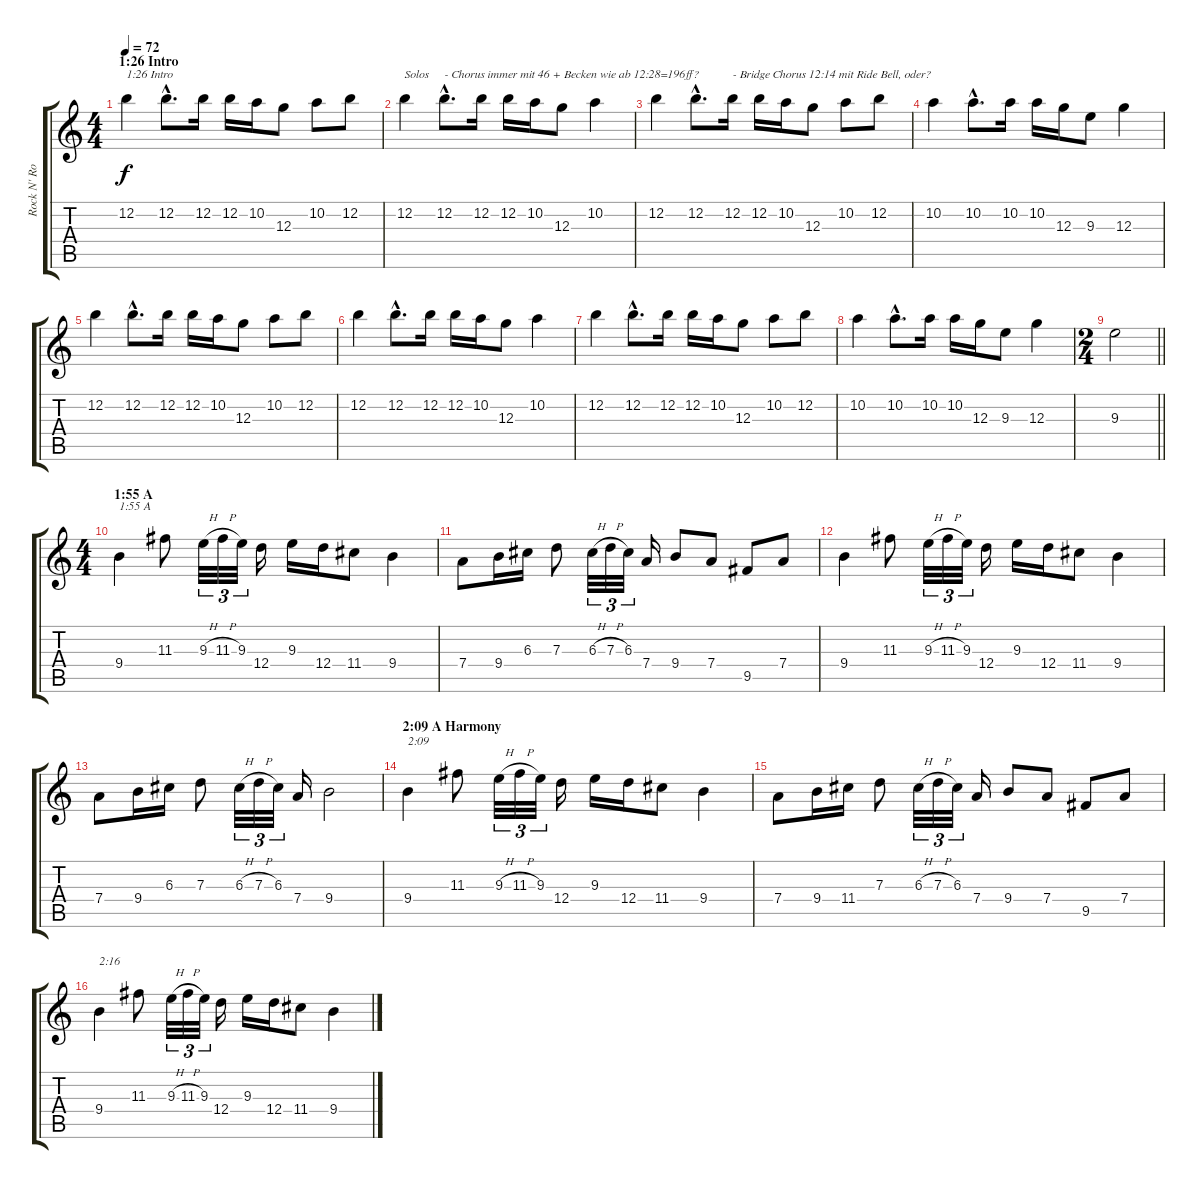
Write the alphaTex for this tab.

\track ("Rock N' Rolf (left)" "Rock N' Ro") {instrument distortionguitar}
\staff {score tabs}
\tuning (E4 B3 G3 D3 A2 E2) {hide}
\ts (4 4)
\section ("" "1:26 Intro")
\tempo 72
\clef g2
\ks c
12.2.4{txt "1:26 Intro" dy f instrument distortionguitar} 12.2{hac}.8{d} 12.2.16 12.2.16 10.2.16 12.3.8 10.2.8 12.2.8 |
12.2.4{txt "Solos"} 12.2{hac}.8{d txt "- Chorus immer mit 46 + Becken wie ab 12:28=196ff?"} 12.2.16 12.2.16 10.2.16 12.3.8 10.2.4 |
12.2.4 12.2{hac}.8{d} 12.2.16{txt "- Bridge Chorus 12:14 mit Ride Bell, oder?"} 12.2.16 10.2.16 12.3.8 10.2.8 12.2.8 |
10.2.4 10.2{hac}.8{d} 10.2.16 10.2.16 12.3.16 9.3.8 12.3.4 |
12.2.4 12.2{hac}.8{d} 12.2.16 12.2.16 10.2.16 12.3.8 10.2.8 12.2.8 |
12.2.4 12.2{hac}.8{d} 12.2.16 12.2.16 10.2.16 12.3.8 10.2.4 |
12.2.4 12.2{hac}.8{d} 12.2.16 12.2.16 10.2.16 12.3.8 10.2.8 12.2.8 |
10.2.4 10.2{hac}.8{d} 10.2.16 10.2.16 12.3.16 9.3.8 12.3.4 |
\ts (2 4)
\barLineRight lightlight
9.3.2 |
\ts (4 4)
\section ("" "1:55 A")
9.4.4{txt "1:55 A" volume 12} 11.3.8 9.3{h}.32{tu (3 2)} 11.3{h}.32{tu (3 2)} 9.3.32{tu (3 2)} 12.4.16 9.3.16 12.4.16 11.4.8 9.4.4 |
7.4.8 9.4.16 6.3.16 7.3.8 6.3{h}.32{tu (3 2)} 7.3{h}.32{tu (3 2)} 6.3.32{tu (3 2)} 7.4.16 9.4.8 7.4.8 9.5.8 7.4.8 |
9.4.4 11.3.8 9.3{h}.32{tu (3 2)} 11.3{h}.32{tu (3 2)} 9.3.32{tu (3 2)} 12.4.16 9.3.16 12.4.16 11.4.8 9.4.4 |
7.4.8 9.4.16 6.3.16 7.3.8 6.3{h}.32{tu (3 2)} 7.3{h}.32{tu (3 2)} 6.3.32{tu (3 2)} 7.4.16 9.4.2 |
\section ("" "2:09 A Harmony")
9.4.4{txt "2:09"} 11.3.8 9.3{h}.32{tu (3 2)} 11.3{h}.32{tu (3 2)} 9.3.32{tu (3 2)} 12.4.16 9.3.16 12.4.16 11.4.8 9.4.4 |
7.4.8 9.4.16 11.4.16 7.3.8 6.3{h}.32{tu (3 2)} 7.3{h}.32{tu (3 2)} 6.3.32{tu (3 2)} 7.4.16 9.4.8 7.4.8 9.5.8 7.4.8 |
9.4.4{txt "2:16"} 11.3.8 9.3{h}.32{tu (3 2)} 11.3{h}.32{tu (3 2)} 9.3.32{tu (3 2)} 12.4.16 9.3.16 12.4.16 11.4.8 9.4.4
